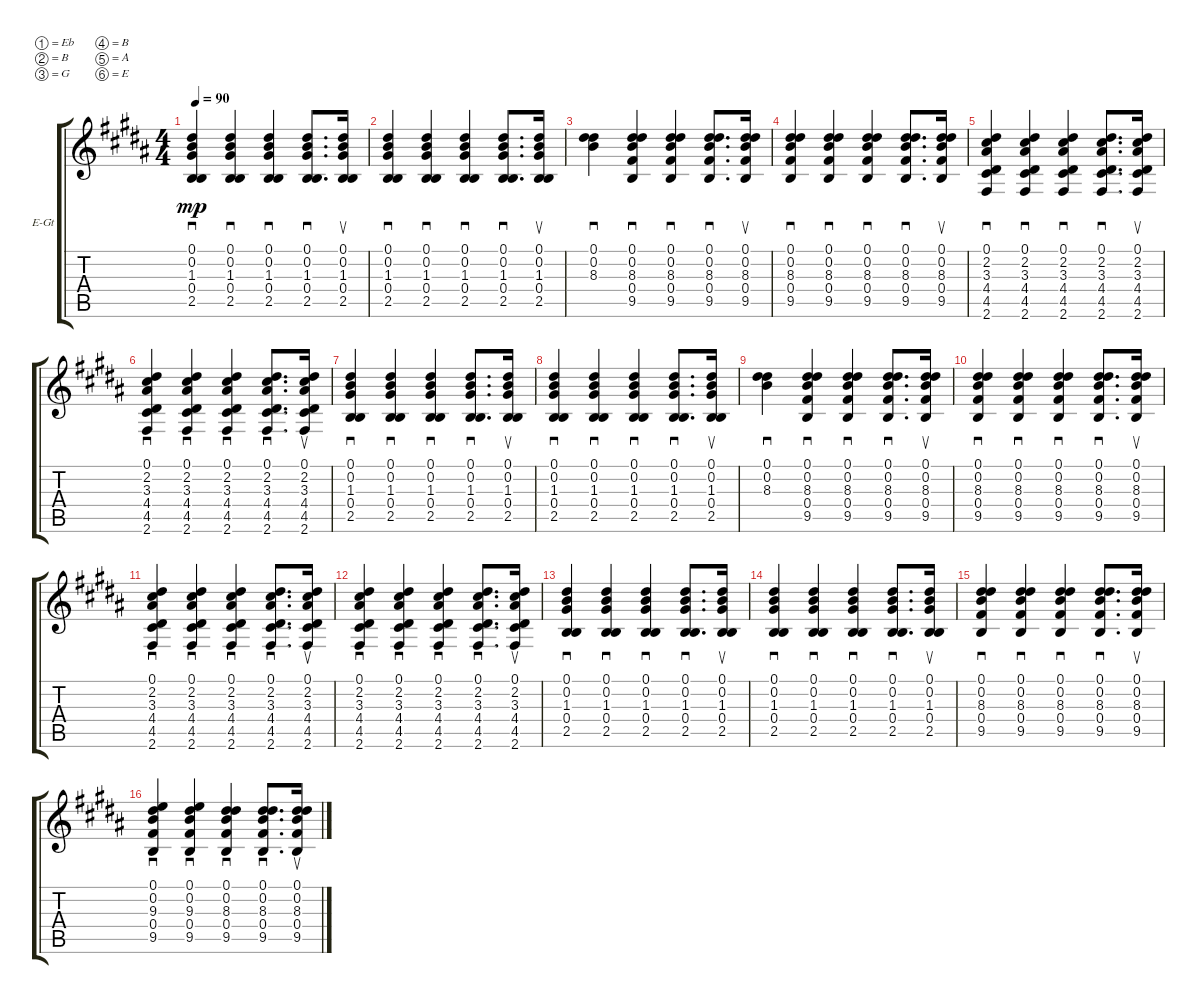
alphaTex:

\defaultSystemsLayout 4
\bracketExtendMode groupsimilarinstruments
\firstSystemTrackNameOrientation horizontal
\otherSystemsTrackNameOrientation horizontal
\track ("Electric Guitar" "E-Gt") {instrument distortionguitar}
\staff {score tabs}
\tuning (Eb4 B3 G3 B2 A2 E2)
\ts (4 4)
\tempo 90
\clef g2
\ks b
(2.5 0.4 1.3 0.2 0.1).4{sd dy mp} (2.5 0.4 1.3 0.2 0.1).4{sd} (2.5 0.4 1.3 0.2 0.1).4{sd} (2.5 0.4 1.3 0.2 0.1).8{d sd} (2.5 0.4 1.3 0.2 0.1).16{su} |
(2.5 0.4 1.3 0.2 0.1).4{sd} (2.5 0.4 1.3 0.2 0.1).4{sd} (2.5 0.4 1.3 0.2 0.1).4{sd} (2.5 0.4 1.3 0.2 0.1).8{d sd} (2.5 0.4 1.3 0.2 0.1).16{su} |
(8.3 0.2 0.1).4{sd} (9.5 0.4 8.3 0.2 0.1).4{sd} (9.5 0.4 8.3 0.2 0.1).4{sd} (9.5 0.4 8.3 0.2 0.1).8{d sd} (9.5 0.4 8.3 0.2 0.1).16{su} |
(8.3 0.2 0.1 0.4 9.5).4{sd} (9.5 0.4 8.3 0.2 0.1).4{sd} (9.5 0.4 8.3 0.2 0.1).4{sd} (9.5 0.4 8.3 0.2 0.1).8{d sd} (9.5 0.4 8.3 0.2 0.1).16{su} |
(4.5 4.4 3.3 2.2 0.1 2.6).4{sd} (4.5 4.4 3.3 2.2 0.1 2.6).4{sd} (4.5 4.4 3.3 2.2 0.1 2.6).4{sd} (4.5 4.4 3.3 2.2 0.1 2.6).8{d sd} (4.5 4.4 3.3 2.2 0.1 2.6).16{su} |
(4.5 4.4 3.3 2.2 0.1 2.6).4{sd} (4.5 4.4 3.3 2.2 0.1 2.6).4{sd} (4.5 4.4 3.3 2.2 0.1 2.6).4{sd} (4.5 4.4 3.3 2.2 0.1 2.6).8{d sd} (4.5 4.4 3.3 2.2 0.1 2.6).16{su} |
(2.5 0.4 1.3 0.2 0.1).4{sd} (2.5 0.4 1.3 0.2 0.1).4{sd} (2.5 0.4 1.3 0.2 0.1).4{sd} (2.5 0.4 1.3 0.2 0.1).8{d sd} (2.5 0.4 1.3 0.2 0.1).16{su} |
(2.5 0.4 1.3 0.2 0.1).4{sd} (2.5 0.4 1.3 0.2 0.1).4{sd} (2.5 0.4 1.3 0.2 0.1).4{sd} (2.5 0.4 1.3 0.2 0.1).8{d sd} (2.5 0.4 1.3 0.2 0.1).16{su} |
(8.3 0.2 0.1).4{sd} (9.5 0.4 8.3 0.2 0.1).4{sd} (9.5 0.4 8.3 0.2 0.1).4{sd} (9.5 0.4 8.3 0.2 0.1).8{d sd} (9.5 0.4 8.3 0.2 0.1).16{su} |
(8.3 0.2 0.1 0.4 9.5).4{sd} (9.5 0.4 8.3 0.2 0.1).4{sd} (9.5 0.4 8.3 0.2 0.1).4{sd} (9.5 0.4 8.3 0.2 0.1).8{d sd} (9.5 0.4 8.3 0.2 0.1).16{su} |
(4.5 4.4 3.3 2.2 0.1 2.6).4{sd} (4.5 4.4 3.3 2.2 0.1 2.6).4{sd} (4.5 4.4 3.3 2.2 0.1 2.6).4{sd} (4.5 4.4 3.3 2.2 0.1 2.6).8{d sd} (4.5 4.4 3.3 2.2 0.1 2.6).16{su} |
(4.5 4.4 3.3 2.2 0.1 2.6).4{sd} (4.5 4.4 3.3 2.2 0.1 2.6).4{sd} (4.5 4.4 3.3 2.2 0.1 2.6).4{sd} (4.5 4.4 3.3 2.2 0.1 2.6).8{d sd} (4.5 4.4 3.3 2.2 0.1 2.6).16{su} |
(2.5 0.4 1.3 0.2 0.1).4{sd} (2.5 0.4 1.3 0.2 0.1).4{sd} (2.5 0.4 1.3 0.2 0.1).4{sd} (2.5 0.4 1.3 0.2 0.1).8{d sd} (2.5 0.4 1.3 0.2 0.1).16{su} |
(2.5 0.4 1.3 0.2 0.1).4{sd} (2.5 0.4 1.3 0.2 0.1).4{sd} (2.5 0.4 1.3 0.2 0.1).4{sd} (2.5 0.4 1.3 0.2 0.1).8{d sd} (2.5 0.4 1.3 0.2 0.1).16{su} |
(8.3 0.2 0.1 9.5 0.4).4{sd} (9.5 0.4 8.3 0.2 0.1).4{sd} (9.5 0.4 8.3 0.2 0.1).4{sd} (9.5 0.4 8.3 0.2 0.1).8{d sd} (9.5 0.4 8.3 0.2 0.1).16{su} |
(9.3 0.2 0.1 0.4 9.5).4{sd} (9.5 0.4 9.3 0.2 0.1).4{sd} (9.5 0.4 8.3 0.2 0.1).4{sd} (9.5 0.4 8.3 0.2 0.1).8{d sd} (9.5 0.4 8.3 0.2 0.1).16{su}
